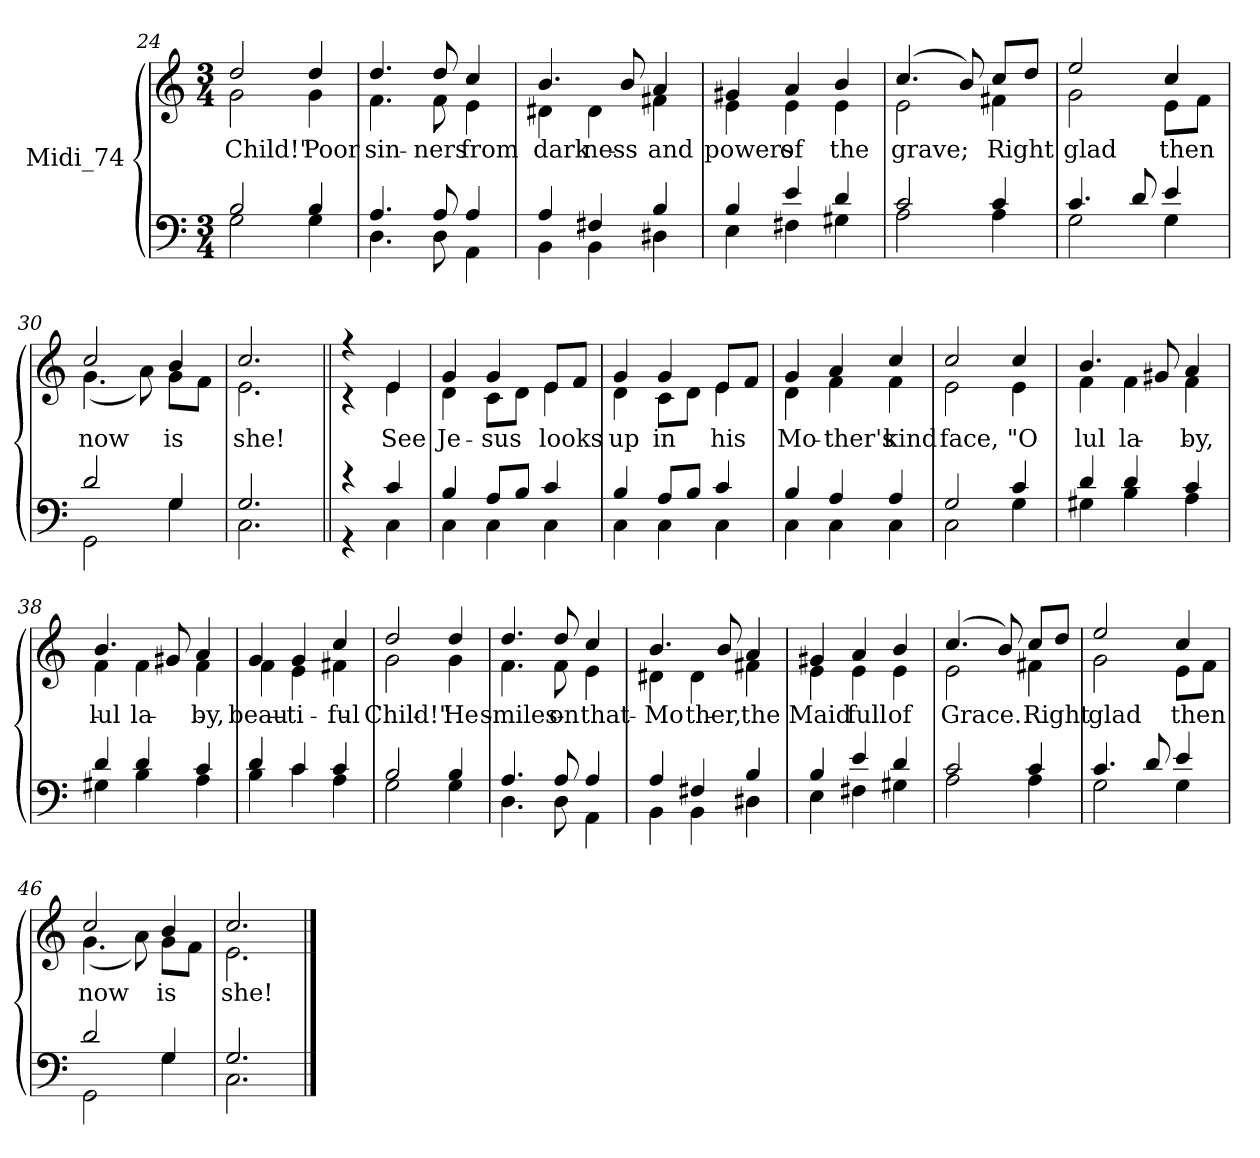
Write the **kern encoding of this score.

**kern	**kern	**text
*part2	*part1	*part1
*staff2	*staff1	*staff1
*I"Midi_74	*I"Midi_74	*
!!LO:LB:g=z
*clefF4	*clefG2	*
*k[]	*k[]	*
*C:	*C:	*
*M3/4	*M3/4	*
=24	=24	=24
*^	*^	*
!	!	!	!	!LO:LY:b
2B/	2G\	2dd/	2g\	Child!"
!	!	!	!	!LO:LY:b
4B/	4G\	4dd/	4g\	Poor
=25	=25	=25	=25	=25
!	!	!	!	!LO:LY:b
4.A/	4.D\	4.dd/	4.f\	sin-
!	!	!	!	!LO:LY:b
8A/	8D\	8dd/	8f\	-ners
!	!	!	!	!LO:LY:b
4A/	4AA\	4cc/	4e\	from
=26	=26	=26	=26	=26
!	!	!	!	!LO:LY:b
4A/	4BB\	4.b/	4d#X\	dark-
!	!	!	!	!LO:LY:b
4F#X/	4BB\	.	4d#\	-ness
.	.	8b/	.	.
!	!	!	!	!LO:LY:b
4B/	4D#X\	4a/	4f#X\	and
=27	=27	=27	=27	=27
!	!	!	!	!LO:LY:b
4B/	4E\	4g#X/	4e\	powers
!	!	!	!	!LO:LY:b
4e/	4F#X\	4a/	4e\	of
!	!	!	!	!LO:LY:b
4d/	4G#X\	4b/	4e\	the
=28	=28	=28	=28	=28
!	!	!	!	!LO:LY:b
2c/	2A\	(>4.cc/	2e\	grave;
.	.	8b/)	.	.
!	!	!	!	!LO:LY:b
4c/	4A\	8cc/L	4f#X\	Right
.	.	8dd/J	.	.
=29	=29	=29	=29	=29
!	!	!	!	!LO:LY:b
4.c/	2G\	2ee/	2g\	glad
8d/	.	.	.	.
!	!	!	!	!LO:LY:b
4e	4G\	4cc/	8e\L	then
.	.	.	8f\J	.
=30	=30	=30	=30	=30
!	!	!	!	!LO:LY:b
2d/	2GG\	2cc/	(<4.g\	now
.	.	.	8a\)	.
!	!	!	!	!LO:LY:b
4G/	4G\	4b/	8g\L	is
.	.	.	8f\J	.
=31	=31	=31	=31	=31
!	!	!	!	!LO:LY:b
2.G/	2.C\	2.cc/	2.e\	she!
!!LO:LB:g=z	!!
=32||	=32||	=32||	=32||	=32||
4r	4r	4r	4r	.
!	!	!	!	!LO:LY:b
4c/	4C\	4e/	4e\	See
=33	=33	=33	=33	=33
!	!	!	!	!LO:LY:b
4B/	4C\	4g/	4d\	Je-
!	!	!	!	!LO:LY:b
8A/L	4C\	4g/	8c\L	-sus
8B/J	.	.	8d\J	.
!	!	!	!	!LO:LY:b
4c/	4C\	8e/L	4e\	looks
.	.	8f/J	.	.
=34	=34	=34	=34	=34
!	!	!	!	!LO:LY:b
4B/	4C\	4g/	4d\	up
!	!	!	!	!LO:LY:b
8A/L	4C\	4g/	8cL	in
8B/J	.	.	8dJ	.
!	!	!	!	!LO:LY:b
4c/	4C\	8e/L	4e\	his
.	.	8f/J	.	.
=35	=35	=35	=35	=35
!	!	!	!	!LO:LY:b
4B/	4C\	4g/	4d\	Mo-
!	!	!	!	!LO:LY:b
4A/	4C\	4a/	4f\	-ther's
!	!	!	!	!LO:LY:b
4A/	4C\	4cc/	4f\	kind
=36	=36	=36	=36	=36
!	!	!	!	!LO:LY:b
2G/	2C\	2cc/	2e\	face,
!	!	!	!	!LO:LY:b
4c/	4G\	4cc/	4e\	"O
=37	=37	=37	=37	=37
!	!	!	!	!LO:LY:b
4d	4G#X\	4.b/	4f\	lul-
!	!	!	!	!LO:LY:b
4d	4B\	.	4f\	-la-
.	.	8g#X/	.	.
!	!	!	!	!LO:LY:b
4c/	4A\	4a/	4f\	-by,
=38	=38	=38	=38	=38
!	!	!	!	!LO:LY:b
4d	4G#X\	4.b/	4f\	lul-
!	!	!	!	!LO:LY:b
4d	4B\	.	4f\	-la-
.	.	8g#X/	.	.
!	!	!	!	!LO:LY:b
4c/	4A\	4a/	4f\	-by,
=39	=39	=39	=39	=39
!	!	!	!	!LO:LY:b
4d	4B\	4g/	4f\	beau-
!	!	!	!	!LO:LY:b
4c/	4c\	4g/	4e\	-ti-
!	!	!	!	!LO:LY:b
4c/	4A\	4cc/	4f#X\	-ful
=40	=40	=40	=40	=40
!	!	!	!	!LO:LY:b
2B/	2G\	2dd/	2g\	Child!"
!	!	!	!	!LO:LY:b
4B/	4G\	4dd/	4g\	He
!!LO:LB:g=z	!!
=41	=41	=41	=41	=41
!	!	!	!	!LO:LY:b
4.A/	4.D\	4.dd/	4.f\	smiles
!	!	!	!	!LO:LY:b
8A/	8D\	8dd/	8f\	on
!	!	!	!	!LO:LY:b
4A/	4AA\	4cc/	4e\	that
=42	=42	=42	=42	=42
!	!	!	!	!LO:LY:b
4A/	4BB\	4.b/	4d#X	Mo-
!	!	!	!	!LO:LY:b
4F#X/	4BB\	.	4d#	-ther,
.	.	8b/	.	.
!	!	!	!	!LO:LY:b
4B/	4D#X\	4a/	4f#X\	the
=43	=43	=43	=43	=43
!	!	!	!	!LO:LY:b
4B/	4E\	4g#X/	4e\	Maid
!	!	!	!	!LO:LY:b
4e	4F#X\	4a/	4e\	full
!	!	!	!	!LO:LY:b
4d/	4G#X\	4b/	4e\	of
=44	=44	=44	=44	=44
!	!	!	!	!LO:LY:b
2c/	2A\	(>4.cc/	2e\	Grace.
.	.	8b/)	.	.
!	!	!	!	!LO:LY:b
4c/	4A\	8cc/L	4f#X\	Right
.	.	8dd/J	.	.
=45	=45	=45	=45	=45
!	!	!	!	!LO:LY:b
4.c/	2G\	2ee/	2g\	glad
8d/	.	.	.	.
!	!	!	!	!LO:LY:b
4e	4G\	4cc/	8e\L	then
.	.	.	8f\J	.
=46	=46	=46	=46	=46
!	!	!	!	!LO:LY:b
2d/	2GG\	2cc/	(<4.g\	now
.	.	.	8a\)	.
!	!	!	!	!LO:LY:b
4G/	4G\	4b/	8g\L	is
.	.	.	8f\J	.
=47	=47	=47	=47	=47
!	!	!	!	!LO:LY:b
2.G/	2.C\	2.cc/	2.e\	she!
*v	*v	*	*	*
*	*v	*v	*
==	==	==
*-	*-	*-
